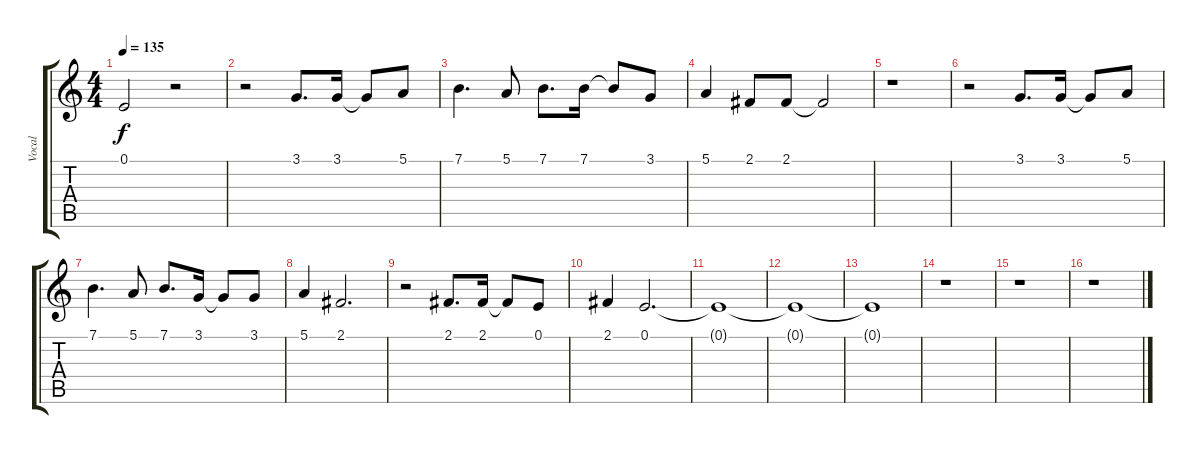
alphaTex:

\track ("Vocal" "Vocal") {instrument lead1square}
\staff {score tabs}
\tuning (E4 B3 G3 D3 A2 E2) {hide}
\ts (4 4)
\tempo 135
\clef g2
\ks c
0.1.2{dy f} r.2 |
r.2 3.1.8{d} 3.1.16 3.1{t}.8 5.1.8 |
7.1.4{d} 5.1.8 7.1.8{d} 7.1.16 7.1{t}.8 3.1.8 |
5.1.4 2.1.8 2.1.8 2.1{t}.2 |
r.1 |
r.2 3.1.8{d} 3.1.16 3.1{t}.8 5.1.8 |
7.1.4{d} 5.1.8 7.1.8{d} 3.1.16 3.1{t}.8 3.1.8 |
5.1.4 2.1.2{d} |
r.2 2.1.8{d} 2.1.16 2.1{t}.8 0.1.8 |
2.1.4 0.1.2{d} |
0.1{t}.1 |
0.1{t}.1 |
0.1{t}.1 |
r.1 |
r.1 |
r.1
